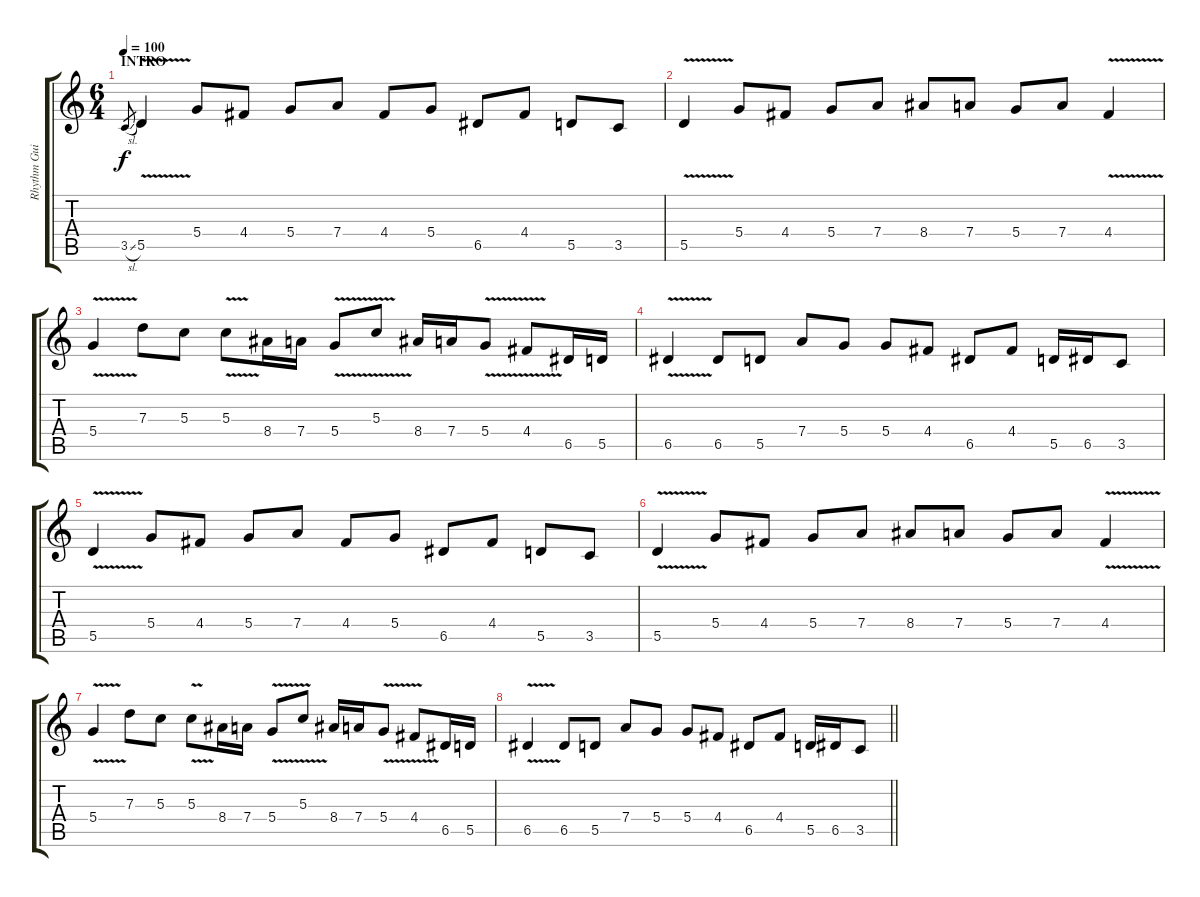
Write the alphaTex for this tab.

\track ("Rhythm Guitar" "Rhythm Gui") {instrument distortionguitar}
\staff {score tabs}
\tuning (E4 B3 G3 D3 A2 D2) {hide}
\ts (6 4)
\section ("" "INTRO")
\tempo 100
\clef g2
\ks c
3.5{sl}.8{gr dy f instrument distortionguitar} 5.5{v}.4 5.4.8 4.4.8 5.4.8 7.4.8 4.4.8 5.4.8 6.5.8 4.4.8 5.5.8 3.5.8 |
5.5{v}.4 5.4.8 4.4.8 5.4.8 7.4.8 8.4.8 7.4.8 5.4.8 7.4.8 4.4{v}.4 |
5.4{v}.4 7.3.8 5.3.8 5.3{v}.8 8.4.16 7.4.16 5.4{v}.8 5.3{v}.8 8.4.16 7.4.16 5.4{v}.8 4.4{v}.8 6.5.16 5.5.16 |
6.5{v}.4 6.5.8 5.5.8 7.4.8 5.4.8 5.4.8 4.4.8 6.5.8 4.4.8 5.5.16 6.5.16 3.5.8 |
5.5{v}.4 5.4.8 4.4.8 5.4.8 7.4.8 4.4.8 5.4.8 6.5.8 4.4.8 5.5.8 3.5.8 |
5.5{v}.4 5.4.8 4.4.8 5.4.8 7.4.8 8.4.8 7.4.8 5.4.8 7.4.8 4.4{v}.4 |
5.4{v}.4 7.3.8 5.3.8 5.3{v}.8 8.4.16 7.4.16 5.4{v}.8 5.3{v}.8 8.4.16 7.4.16 5.4{v}.8 4.4{v}.8 6.5.16 5.5.16 |
\barLineRight lightlight
6.5{v}.4 6.5.8 5.5.8 7.4.8 5.4.8 5.4.8 4.4.8 6.5.8 4.4.8 5.5.16 6.5.16 3.5.8
